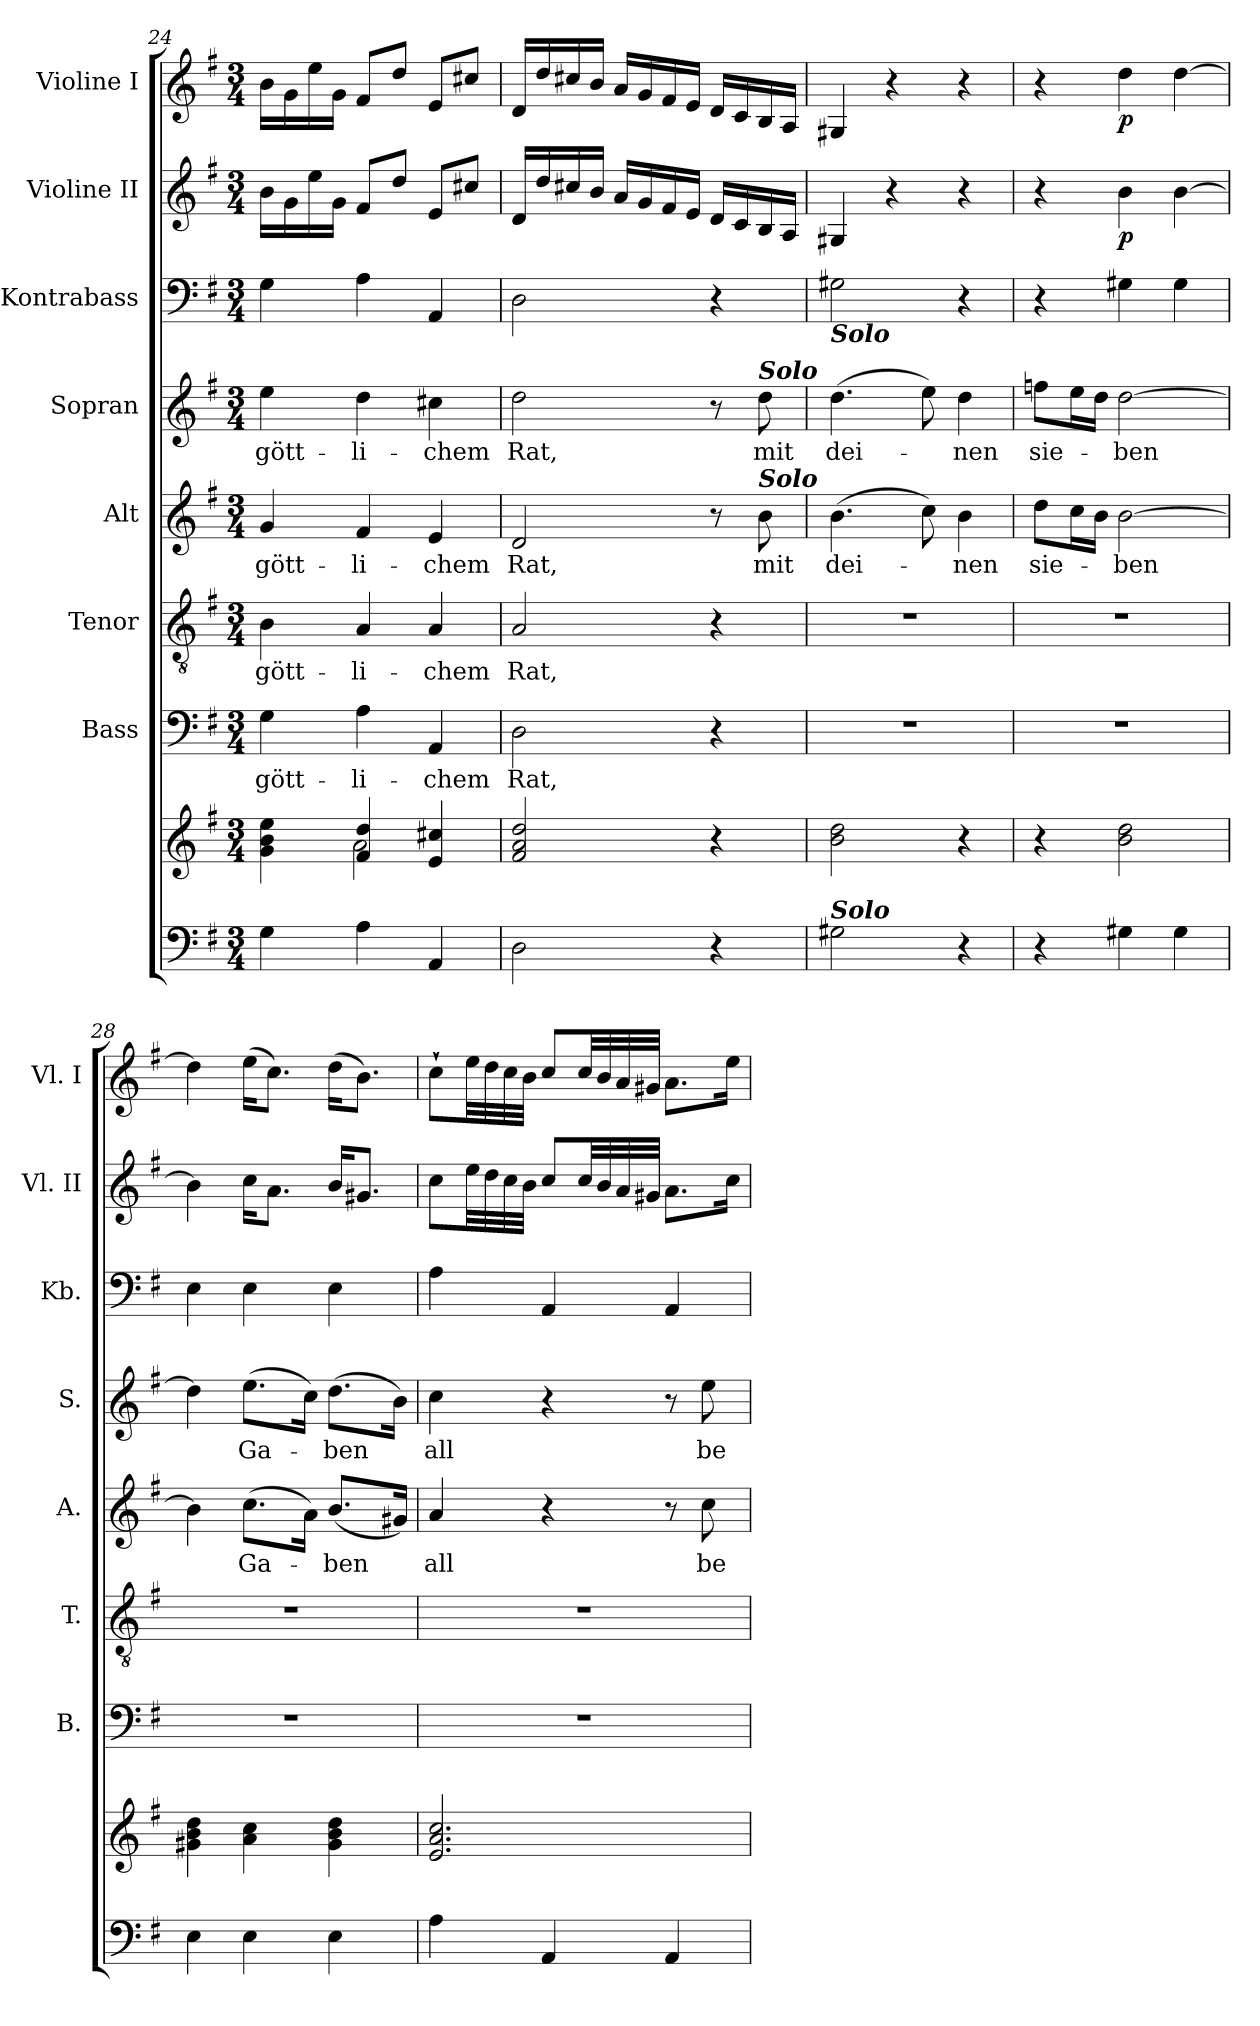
**kern	**kern	**kern	**text	**kern	**text	**kern	**text	**kern	**text	**kern	**kern	**dynam	**kern	**dynam
*part8	*part8	*part7	*part7	*part6	*part6	*part5	*part5	*part4	*part4	*part3	*part2	*part2	*part1	*part1
*staff9	*staff8	*staff7	*staff7	*staff6	*staff6	*staff5	*staff5	*staff4	*staff4	*staff3	*staff2	*staff2	*staff1	*staff1
*	*	*I"Bass	*	*I"Tenor	*	*I"Alt	*	*I"Sopran	*	*I"Kontrabass	*I"Violine II	*	*I"Violine I	*
*	*	*I'B.	*	*I'T.	*	*I'A.	*	*I'S.	*	*I'Kb.	*I'Vl. II	*	*I'Vl. I	*
*clefF4	*clefG2	*clefF4	*	*clefGv2	*	*clefG2	*	*clefG2	*	*clefF4	*clefG2	*	*clefG2	*
*	*	*	*	*	*	*	*	*	*	*ITrd7c12	*	*	*	*
*k[f#]	*k[f#]	*k[f#]	*	*k[f#]	*	*k[f#]	*	*k[f#]	*	*k[f#]	*k[f#]	*	*k[f#]	*
*G:	*G:	*G:	*	*G:	*	*G:	*	*G:	*	*G:	*G:	*	*G:	*
*M3/4	*M3/4	*M3/4	*	*M3/4	*	*M3/4	*	*M3/4	*	*M3/4	*M3/4	*	*M3/4	*
=24	=24	=24	=24	=24	=24	=24	=24	=24	=24	=24	=24	=24	=24	=24
*	*^	*	*	*	*	*	*	*	*	*	*	*	*	*
!	!	!	!	!LO:LY:b	!	!LO:LY:b	!	!LO:LY:b	!	!LO:LY:b	!	!	!	!	!
4G\	4g\ 4b\ 4ee\	4ryy	4G\	gött-	4B\	gött-	4g/	gött-	4ee\	gött-	4GG\	16b\LL	.	16b\LL	.
.	.	.	.	.	.	.	.	.	.	.	.	16g\	.	16g\	.
.	.	.	.	.	.	.	.	.	.	.	.	16ee\	.	16ee\	.
.	.	.	.	.	.	.	.	.	.	.	.	16g\JJ	.	16g\JJ	.
!	!	!	!	!LO:LY:b	!	!LO:LY:b	!	!LO:LY:b	!	!LO:LY:b	!	!	!	!	!
4A\	4f#/ 4dd/	2a\	4A\	-li-	4A/	-li-	4f#/	-li-	4dd\	-li-	4AA\	8f#/L	.	8f#/L	.
.	.	.	.	.	.	.	.	.	.	.	.	8dd/J	.	8dd/J	.
!	!	!	!	!LO:LY:b	!	!LO:LY:b	!	!LO:LY:b	!	!LO:LY:b	!	!	!	!	!
4AA/	4e/ 4cc#X/	.	4AA/	-chem	4A/	-chem	4e/	-chem	4cc#X\	-chem	4AAA/	8e/L	.	8e/L	.
.	.	.	.	.	.	.	.	.	.	.	.	8cc#X/J	.	8cc#X/J	.
*	*v	*v	*	*	*	*	*	*	*	*	*	*	*	*	*
=25	=25	=25	=25	=25	=25	=25	=25	=25	=25	=25	=25	=25	=25	=25
!	!	!	!LO:LY:b	!	!LO:LY:b	!	!LO:LY:b	!	!LO:LY:b	!	!	!	!	!
2D\	2f#/ 2a/ 2dd/	2D\	Rat,	2A/	Rat,	2d/	Rat,	2dd\	Rat,	2DD\	16d/LL	.	16d/LL	.
.	.	.	.	.	.	.	.	.	.	.	16dd/	.	16dd/	.
.	.	.	.	.	.	.	.	.	.	.	16cc#X/	.	16cc#X/	.
.	.	.	.	.	.	.	.	.	.	.	16b/JJ	.	16b/JJ	.
.	.	.	.	.	.	.	.	.	.	.	16a/LL	.	16a/LL	.
.	.	.	.	.	.	.	.	.	.	.	16g/	.	16g/	.
.	.	.	.	.	.	.	.	.	.	.	16f#/	.	16f#/	.
.	.	.	.	.	.	.	.	.	.	.	16e/JJ	.	16e/JJ	.
4r	4r	4r	.	4r	.	8r	.	8r	.	4r	16d/LL	.	16d/LL	.
.	.	.	.	.	.	.	.	.	.	.	16c/	.	16c/	.
!	!	!	!	!	!	!	!	!LO:TX:a:Bi:t=Solo	!	!	!	!	!	!
!	!	!	!	!	!	!LO:TX:a:Bi:t=Solo	!	!	!	!	!	!	!	!
!	!	!	!	!	!	!	!LO:LY:b	!	!LO:LY:b	!	!	!	!	!
.	.	.	.	.	.	8b\	mit	8dd\	mit	.	16B/	.	16B/	.
.	.	.	.	.	.	.	.	.	.	.	16A/JJ	.	16A/JJ	.
=26	=26	=26	=26	=26	=26	=26	=26	=26	=26	=26	=26	=26	=26	=26
!	!	!	!	!	!	!	!	!	!	!LO:TX:b:Bi:t=Solo	!	!	!	!
!LO:TX:a:Bi:t=Solo	!	!	!	!	!	!	!	!	!	!	!	!	!	!
!	!	!	!	!	!	!	!LO:LY:b	!	!LO:LY:b	!	!	!	!	!
2G#X\	2b\ 2dd\	2.r	.	2.r	.	(>4.b\	dei-	(>4.dd\	dei-	2GG#X\	4G#X/	.	4G#X/	.
.	.	.	.	.	.	.	.	.	.	.	4r	.	4r	.
.	.	.	.	.	.	8cc\)	.	8ee\)	.	.	.	.	.	.
!	!	!	!	!	!	!	!LO:LY:b	!	!LO:LY:b	!	!	!	!	!
4r	4r	.	.	.	.	4b\	-nen	4dd\	-nen	4r	4r	.	4r	.
!!LO:PB:g=z
=27	=27	=27	=27	=27	=27	=27	=27	=27	=27	=27	=27	=27	=27	=27
!	!	!	!	!	!	!	!LO:LY:b	!	!LO:LY:b	!	!	!	!	!
4r	4r	2.r	.	2.r	.	8dd\L	sie-	8ffn\L	sie-	4r	4r	.	4r	.
.	.	.	.	.	.	16cc\L	.	16ee\L	.	.	.	.	.	.
.	.	.	.	.	.	16b\JJ	.	16dd\JJ	.	.	.	.	.	.
!	!	!	!	!	!	!	!LO:LY:b	!	!LO:LY:b	!	!	!LO:DY:b	!	!LO:DY:b
4G#X\	2b\ 2dd\	.	.	.	.	[2b\	-ben	[2dd\	-ben	4GG#X\	4b\	p	4dd\	p
4G#\	.	.	.	.	.	.	.	.	.	4GG#\	[4b\	.	[4dd\	.
=28	=28	=28	=28	=28	=28	=28	=28	=28	=28	=28	=28	=28	=28	=28
4E\	4g#X\ 4b\ 4dd\	2.r	.	2.r	.	4b\]	.	4dd\]	.	4EE\	4b\]	.	4dd\]	.
!	!	!	!	!	!	!	!LO:LY:b	!	!LO:LY:b	!	!	!	!	!
4E\	4a\ 4cc\	.	.	.	.	(>8.cc\L	Ga-	(>8.ee\L	Ga-	4EE\	16cc\KL	.	(>16ee\KL	.
.	.	.	.	.	.	.	.	.	.	.	8.a\J	.	8.cc\J)	.
.	.	.	.	.	.	16a\Jk)	.	16cc\Jk)	.	.	.	.	.	.
!	!	!	!	!	!	!	!LO:LY:b	!	!LO:LY:b	!	!	!	!	!
4E\	4g#\ 4b\ 4dd\	.	.	.	.	(<8.b/L	-ben	(>8.dd\L	-ben	4EE\	16b/KL	.	(>16dd\KL	.
.	.	.	.	.	.	.	.	.	.	.	8.g#X/J	.	8.b\J)	.
.	.	.	.	.	.	16g#X/Jk)	.	16b\Jk)	.	.	.	.	.	.
=29	=29	=29	=29	=29	=29	=29	=29	=29	=29	=29	=29	=29	=29	=29
!	!	!	!	!	!	!	!LO:LY:b	!	!LO:LY:b	!	!	!	!	!
4A\	2.e/ 2.a/ 2.cc/	2.r	.	2.r	.	4a/	all	4cc\	all	4AA\	8cc\L	.	8cc`>\L	.
.	.	.	.	.	.	.	.	.	.	.	32ee\LL	.	32ee\LL	.
.	.	.	.	.	.	.	.	.	.	.	32dd\	.	32dd\	.
.	.	.	.	.	.	.	.	.	.	.	32cc\	.	32cc\	.
.	.	.	.	.	.	.	.	.	.	.	32b\JJJ	.	32b\JJJ	.
4AA/	.	.	.	.	.	4r	.	4r	.	4AAA/	8cc/L	.	8cc/L	.
.	.	.	.	.	.	.	.	.	.	.	32cc/LL	.	32cc/LL	.
.	.	.	.	.	.	.	.	.	.	.	32b/	.	32b/	.
.	.	.	.	.	.	.	.	.	.	.	32a/	.	32a/	.
.	.	.	.	.	.	.	.	.	.	.	32g#X/JJJ	.	32g#X/JJJ	.
4AA/	.	.	.	.	.	8r	.	8r	.	4AAA/	8.a\L	.	8.a\L	.
!	!	!	!	!	!	!	!LO:LY:b	!	!LO:LY:b	!	!	!	!	!
.	.	.	.	.	.	8cc\	be-	8ee\	be-	.	.	.	.	.
.	.	.	.	.	.	.	.	.	.	.	16cc\Jk	.	16ee\Jk	.
=	=	=	=	=	=	=	=	=	=	=	=	=	=	=
*-	*-	*-	*-	*-	*-	*-	*-	*-	*-	*-	*-	*-	*-	*-
